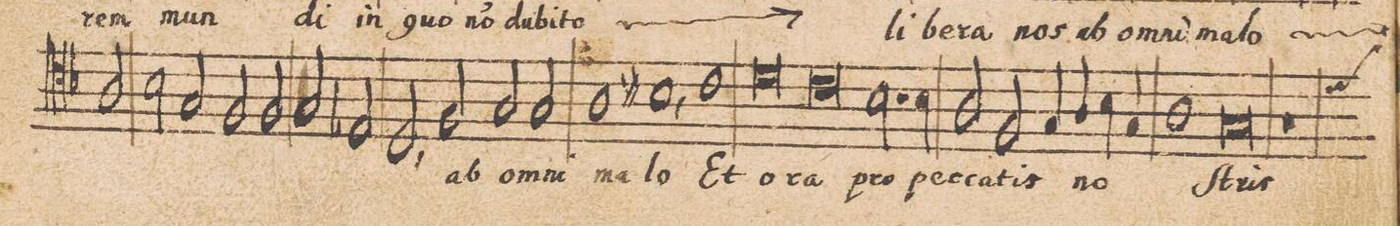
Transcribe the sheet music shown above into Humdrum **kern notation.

**kern	**text
*I"ALTVS.	*
*clefC4	*
*k[b-]	*
*met(C|)	*
*M2/1	*
2A/	-ra
=55-	=55-
2B-\	nos
2G/	ab
2F/	om-
2F/	-ni
=56-	=56-
2G/	ma-
2E-X/	-lo
*	*Xij
2D,</	.
2F/	ab
=57-	=57-
2G/	om-
2G/	-ni
1A	ma-
=58-	=58-
1Bn,<	-lo
1c	Et
=59-	=59-
0d	o-
=60-	=60-
0c	-ra
=61-	=61-
2.B-y\	pro
4B-\	pec-
2A/	-ca-
2F/	-tis
=62-	=62-
4G/	no-
4A/	.
4B-\	.
4G/	.
1A	.
=63-	=63-
0G	-ſtris
=64-	=64-
1r	.
*custos:d	*
*-	*-
